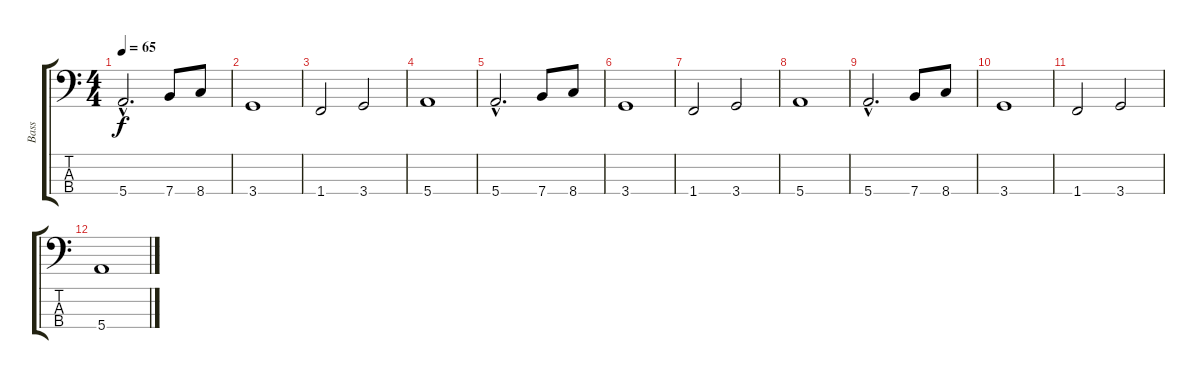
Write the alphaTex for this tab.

\track ("Bass" "Bass") {instrument electricbassfinger}
\staff {score tabs}
\tuning (G2 D2 A1 E1) {hide}
\ts (4 4)
\tempo 65
\clef f4
\ks c
5.4{hac}.2{d dy f} 7.4.8 8.4.8 |
3.4.1 |
1.4.2 3.4.2 |
5.4.1 |
5.4{hac}.2{d} 7.4.8 8.4.8 |
3.4.1 |
1.4.2 3.4.2 |
5.4.1 |
5.4{hac}.2{d} 7.4.8 8.4.8 |
3.4.1 |
1.4.2 3.4.2 |
5.4.1
